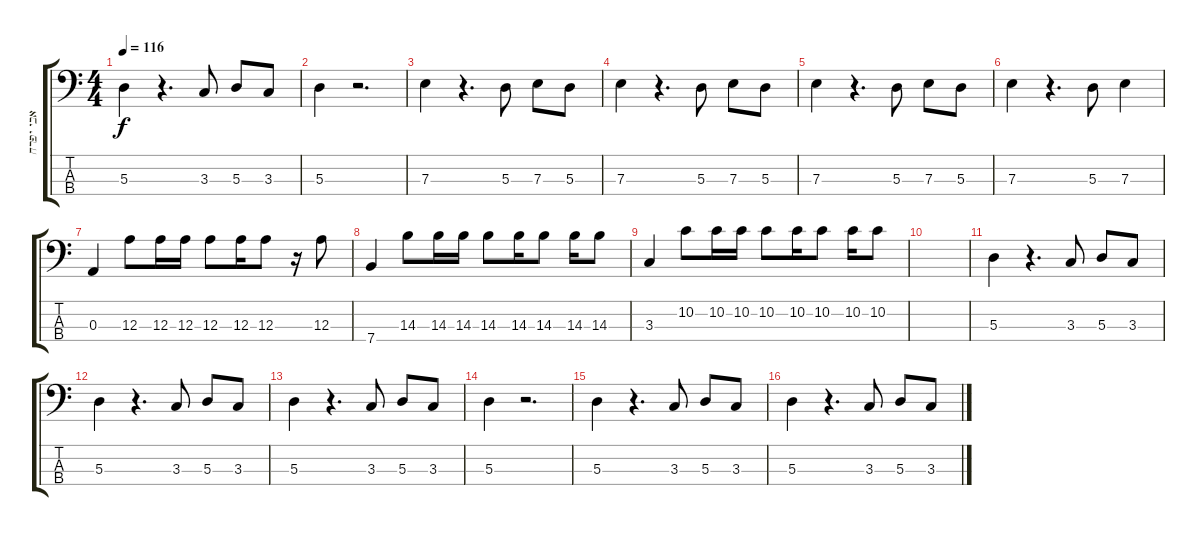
\track ("אבי יפרח" "אבי יפרח") {instrument electricbassfinger}
\staff {score tabs}
\tuning (G2 D2 A1 E1) {hide}
\ts (4 4)
\tempo 116
\clef f4
\ks c
5.3.4{dy f} r.4{d} 3.3.8 5.3.8 3.3.8 |
5.3.4 r.2{d} |
7.3.4 r.4{d} 5.3.8 7.3.8 5.3.8 |
7.3.4 r.4{d} 5.3.8 7.3.8 5.3.8 |
7.3.4 r.4{d} 5.3.8 7.3.8 5.3.8 |
7.3.4 r.4{d} 5.3.8 7.3.4 |
0.3.4 12.3.8 12.3.16 12.3.16 12.3.8 12.3.16 12.3.8 r.16 12.3.8 |
7.4.4 14.3.8 14.3.16 14.3.16 14.3.8 14.3.16 14.3.8 14.3.16 14.3.8 |
3.3.4 10.2.8 10.2.16 10.2.16 10.2.8 10.2.16 10.2.8 10.2.16 10.2.8 |
|
5.3.4 r.4{d} 3.3.8 5.3.8 3.3.8 |
5.3.4 r.4{d} 3.3.8 5.3.8 3.3.8 |
5.3.4 r.4{d} 3.3.8 5.3.8 3.3.8 |
5.3.4 r.2{d} |
5.3.4 r.4{d} 3.3.8 5.3.8 3.3.8 |
5.3.4 r.4{d} 3.3.8 5.3.8 3.3.8
